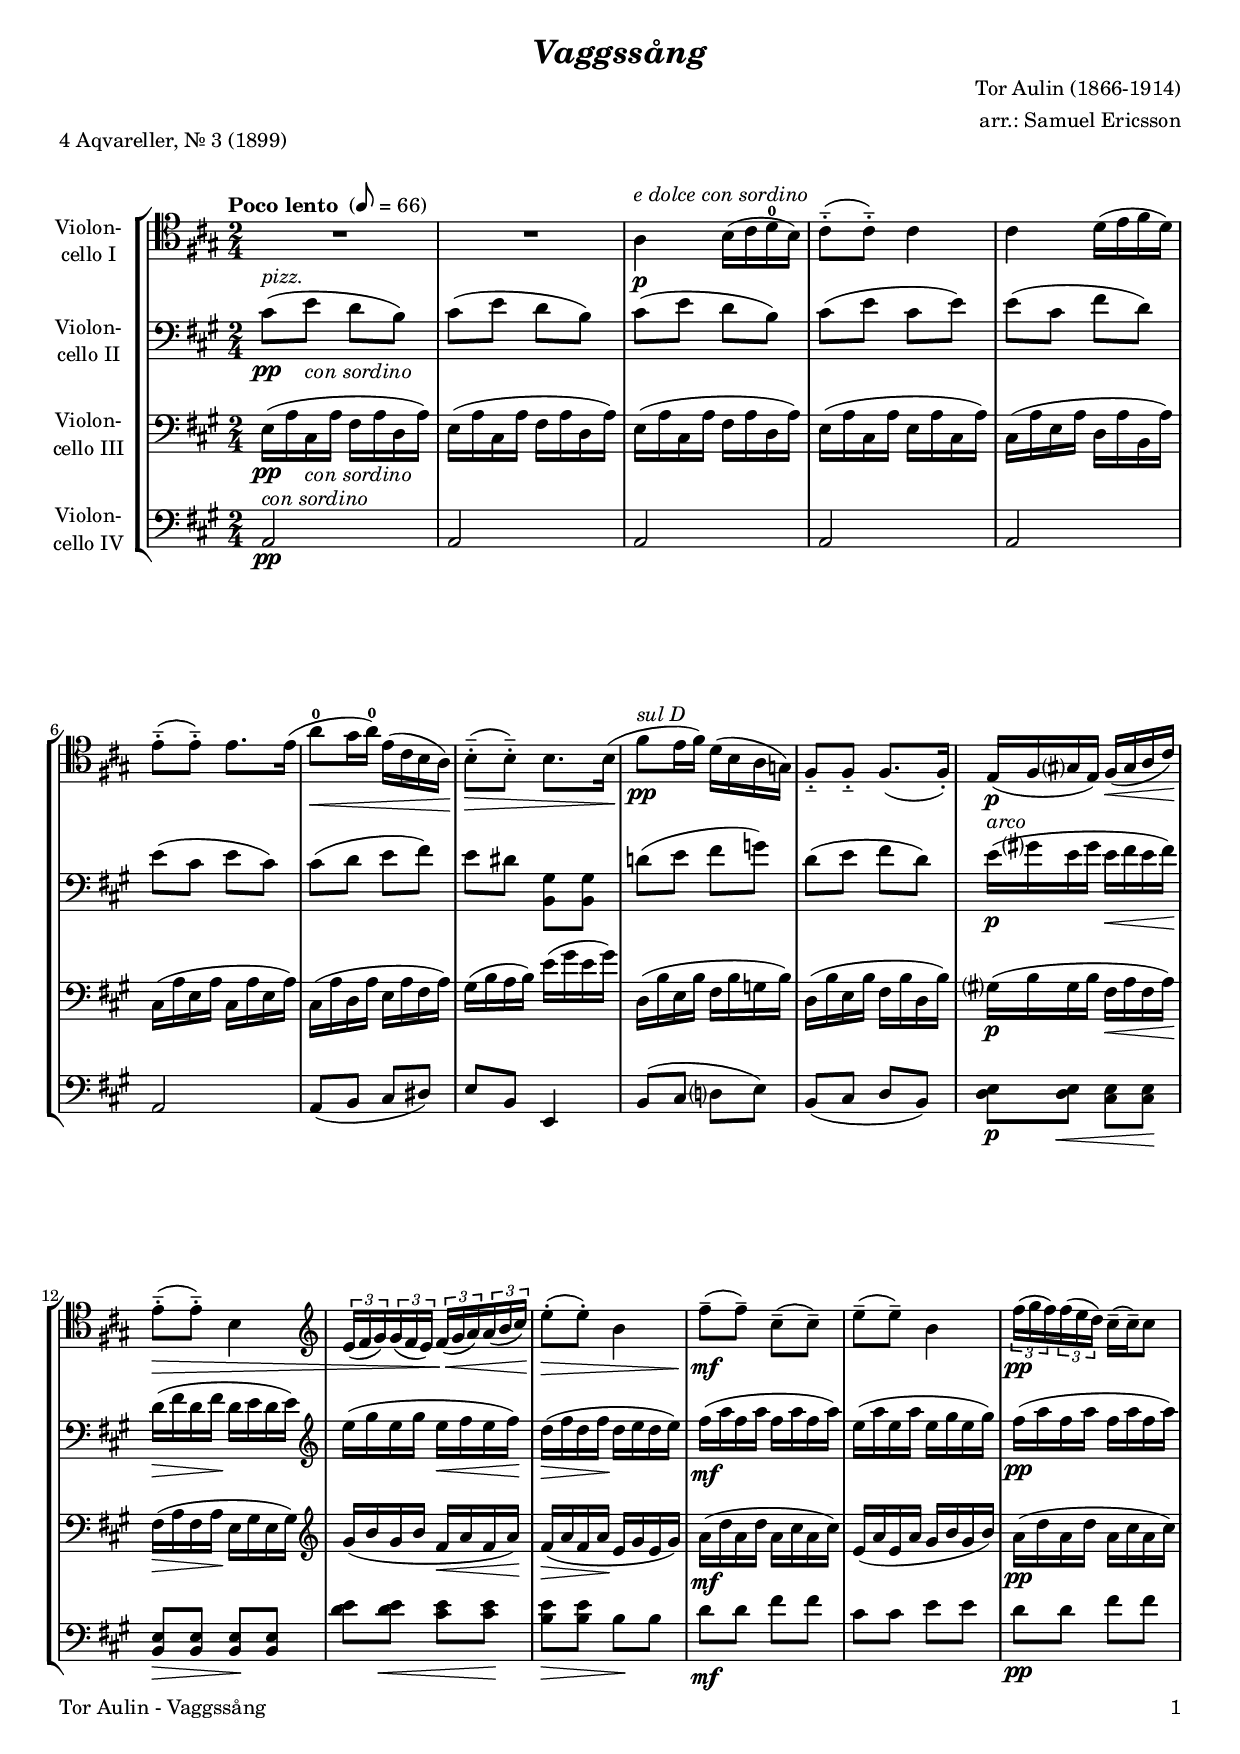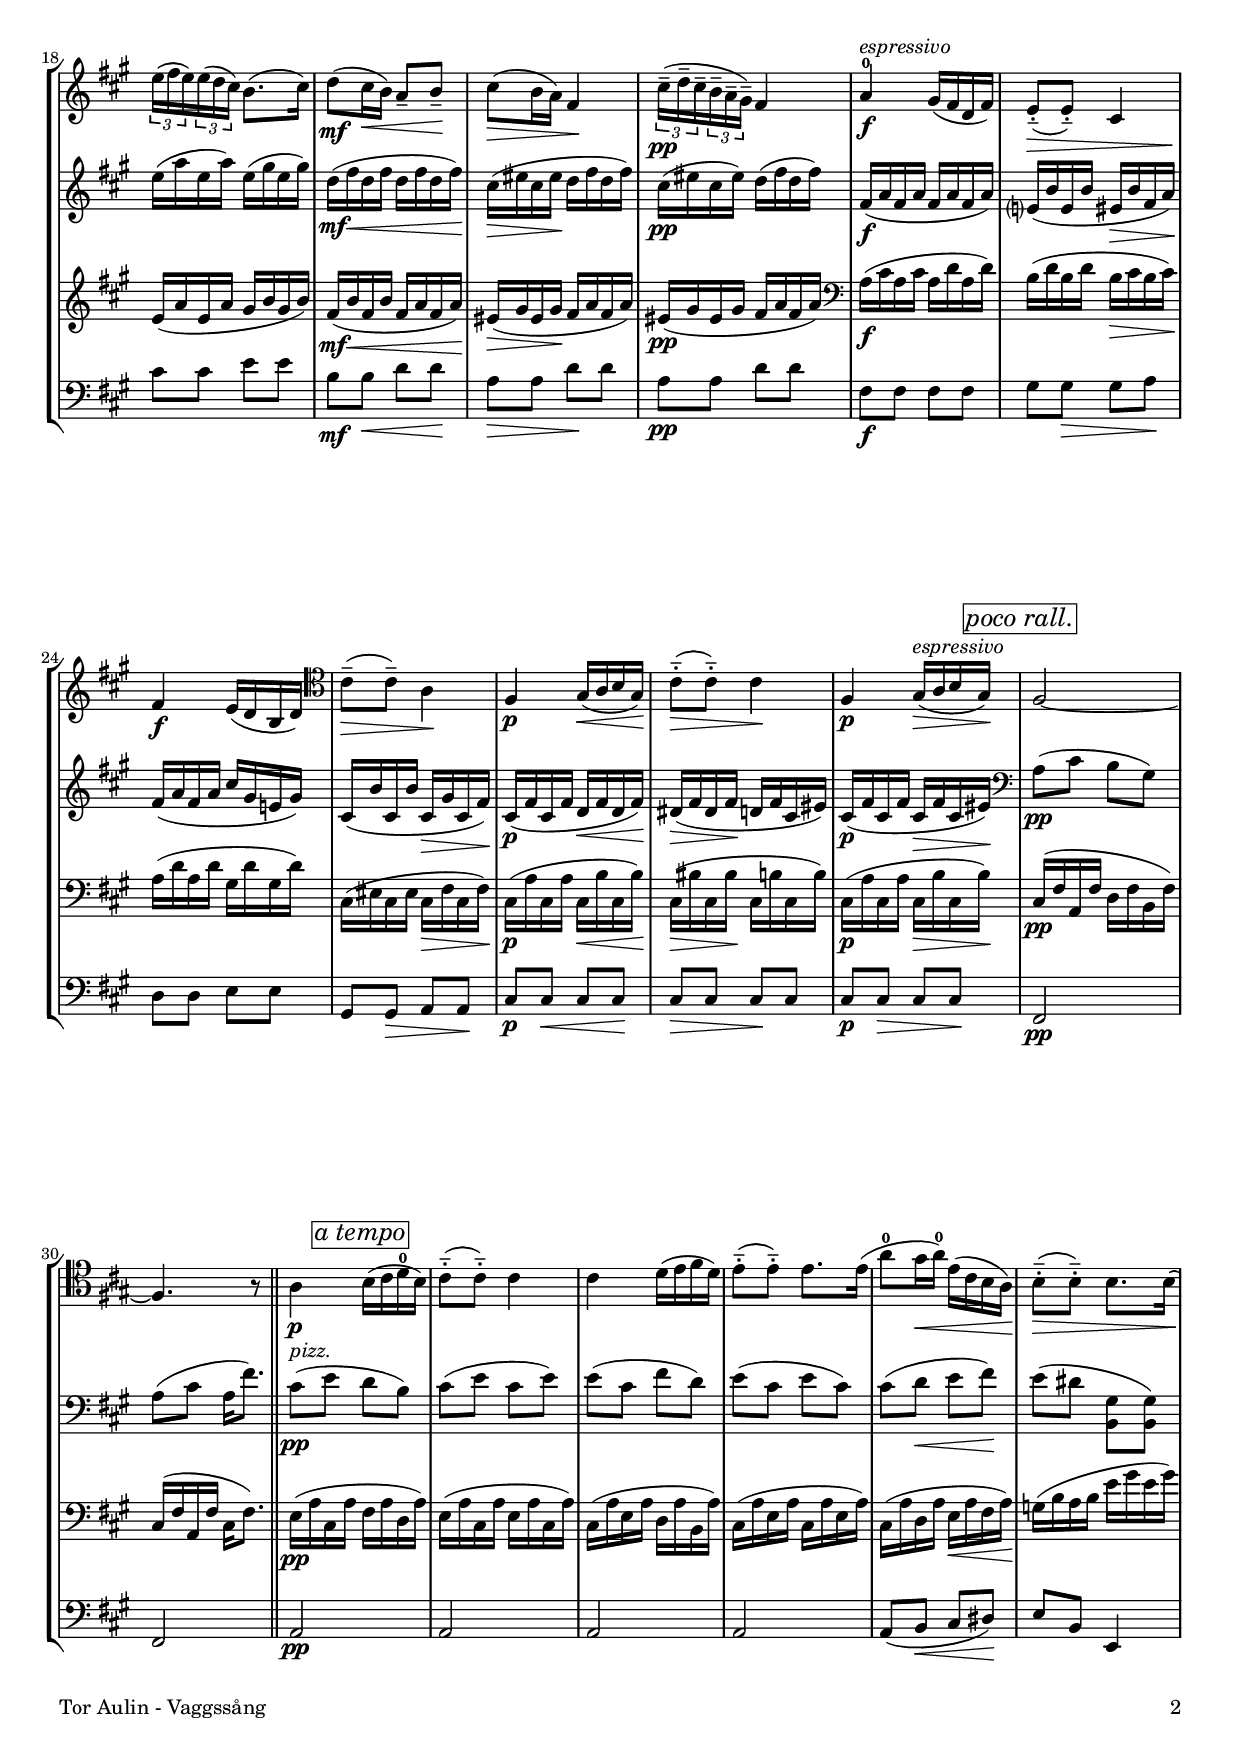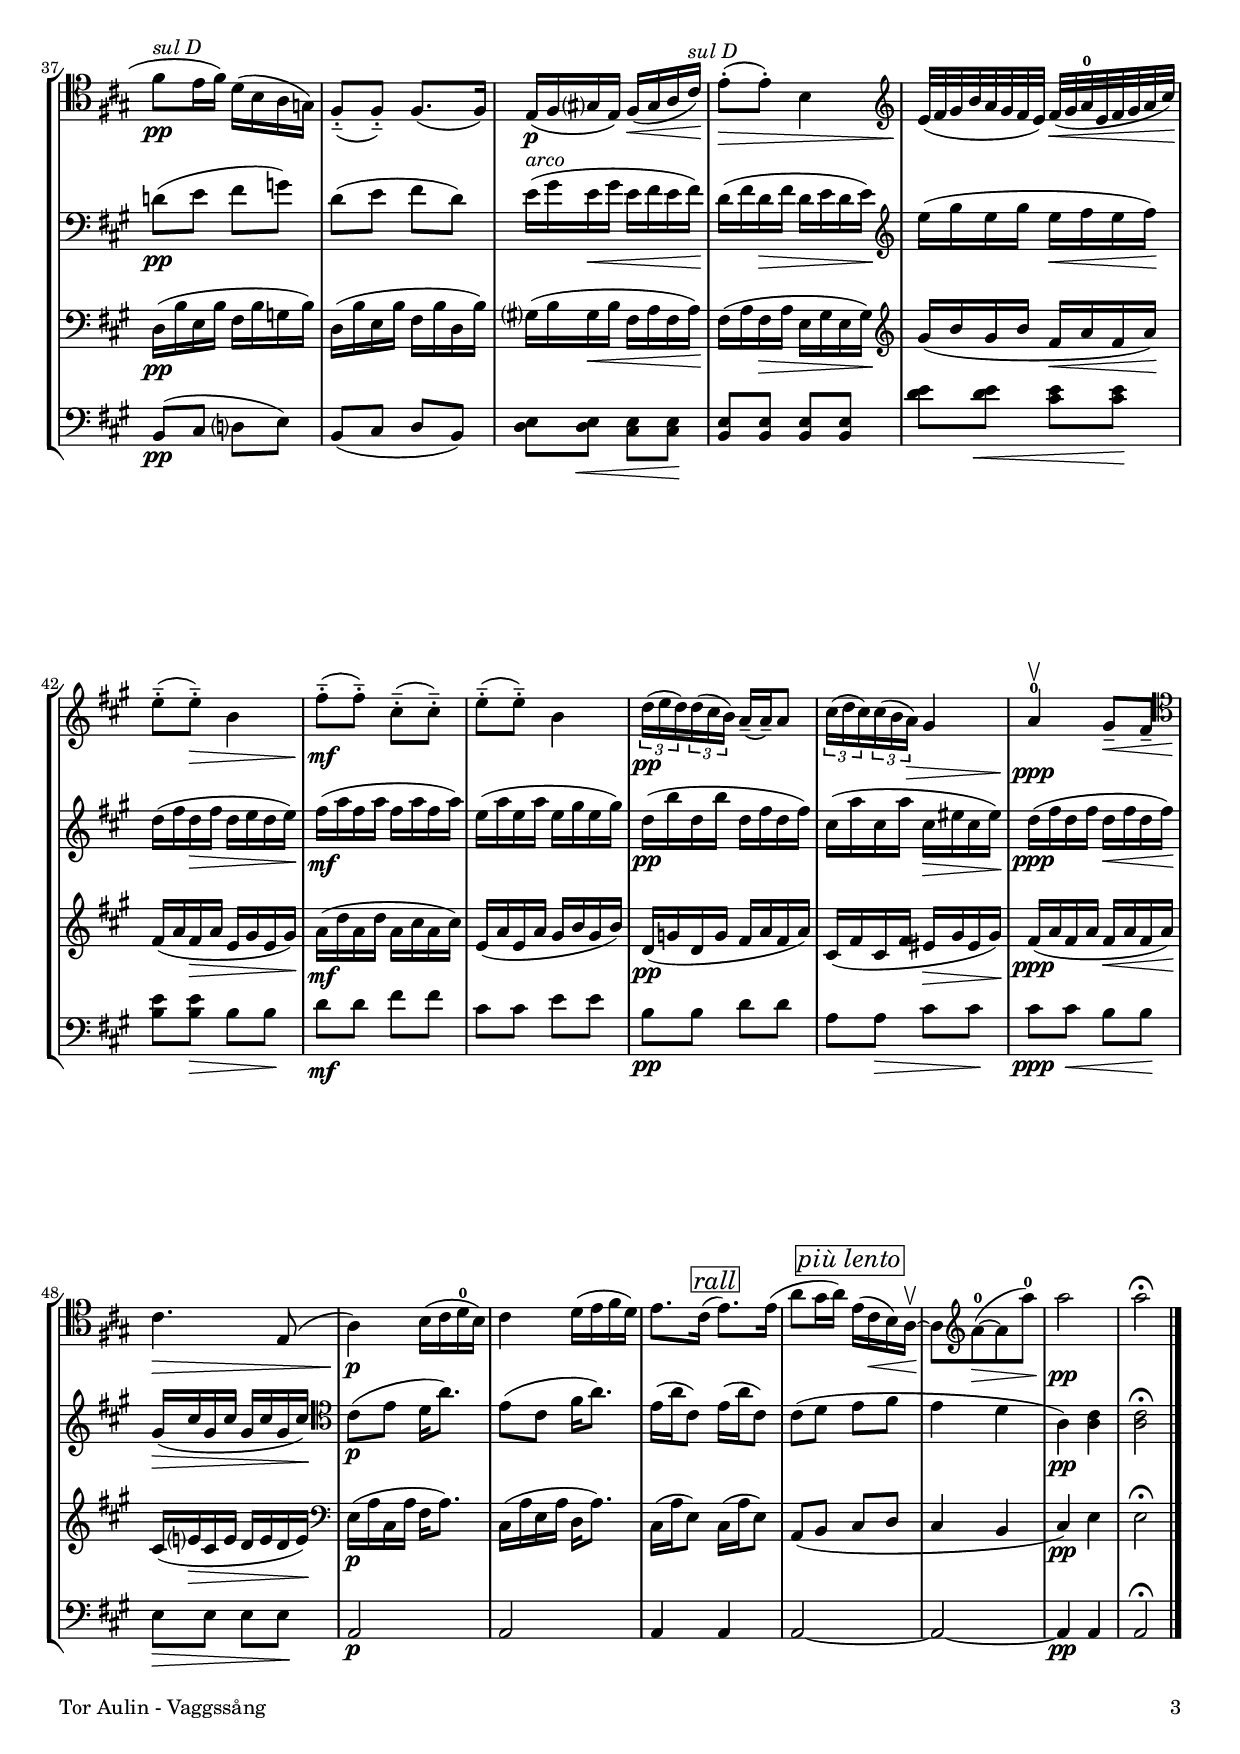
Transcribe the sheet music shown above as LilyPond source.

\version "2.20.2"
\include "deutsch.ly"

#(set-global-staff-size 17.75)

\header {
  title     = \markup \bold \italic "Vaggssång"
  composer  = "Tor Aulin (1866-1914)"
  arranger  = "arr.: Samuel Ericsson"
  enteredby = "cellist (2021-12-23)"
  piece     = "4 Aqvareller, Nr. 3 (1899)"
}

voiceconsts = {
  \key a \major
  \time 2/4
  \clef "bass"
  \numericTimeSignature
  \compressEmptyMeasures
  % Set default beaming for all staves
%  \set Timing.beamExceptions = #'()
%  \set Timing.baseMoment     = #(ly:make-moment 1 4)
%  \set Timing.beatStructure  = #'(1 1 1)
  \tempo "Poco lento " 8=66
}

micl = "clarinet"
mifl = "flute"
miob = "oboe"
mifh = "french horn"
misx = "tenor sax"
mist = "string ensemble 1"
mivl = "violin"
miba = "cello"
mipz = "pizzicato strings"

arco = \markup \italic "arco"
atem = \mark \markup \box \italic "a tempo"
coso = \markup \italic "con sordino"
edcs = \markup \italic "e dolce con sordino"
espr = \markup \italic "espressivo"
piul = \mark \markup \box \italic "più lento"
pizz = \markup \italic "pizz."
pora = \mark \markup \box \italic "poco rall."
rall = \mark \markup \box \italic "rall"
rit  = \mark \markup \box \italic "rit."
suld = \markup \italic "sul D"

va = \relative c' {
  \voiceconsts
  \clef "tenor"

  R2*2
  a4^\edcs\p h16( cis d-0 h)
  cis8(---. cis)---. cis4
  cis d16( e fis d)
  e8(---. e)---. e8. e16( a8-0\< gis16 a)-0 e( cis h a)\!
  h8(---.\> h)---. h8. h16(\!
  fis'8^\suld\pp e16 fis) d( h a g)
  fis8---. fis---. fis8.( fis16)-.

  e(\p fis gis? e) fis(\< gis a cis)\!
  e8(---.\> e)---. h4 \clef "treble"
  \tuplet 3/2 8 { e16( fis gis) gis( fis e) fis(\< gis a) a( h cis)\! }
  e8(-.\> e)-. h4
  fis'8(--\!\mf fis)-- cis(-- cis)--
  e(-- e)-- h4
  \tuplet 3/2 8 { fis'16(\pp gis fis) fis( e d) } cis(-- cis)-- cis8

  \tuplet 3/2 8 { e16( fis e) e( d cis) } h8.( cis16)
  d8(\mf cis16\< h) a8-- h--\!
  cis(\> h16 a) fis4\!
  \tuplet 3/2 8 { cis'16(--\pp d-- cis-- h-- a-- gis)-- } fis4
  a-0^\espr\f gis16( fis d fis)
  e8(---.\> e)---. cis4
  fis\!\f e16( d h d) \clef "tenor"
  cis8(--\> cis)-- a4\!
  fis\p gis16(\< a h gis)\!

  cis8(---.\> cis)---. cis4\!
  fis,\p gis16(^\espr\> a h gis)\! \pora
  fis2~
  fis4. r8 \bar "||"
  a4\p \atem h16( cis d-0 h)
  cis8(---. cis)---. cis4
  cis d16( e fis d)
  e8(---. e)---. e8. e16(
  a8-0 gis16\< a)-0 e( cis h a)\!
  h8(---.\> h)---. h8. h16(\!

  fis'8^\suld\pp e16 fis) d( h a g)
  fis8(---. fis)---. fis8.( fis16)
  e(\p fis gis? e) fis(\< gis a cis^\suld)\!
  e8(-.\> e)-. h4 \clef "treble"
  e32(\! fis gis h a gis fis e) fis(\< gis a-0 e fis gis a cis)\!
  e8(---. e)---.\> h4
  fis'8(---.\!\mf fis)---. cis(---. cis)---.

  e(---. e)---. h4
  \tuplet 3/2 8 { d16(\pp e d) d( cis h) } a(-- a)-- a8
  \tuplet 3/2 8 { cis16( d cis) cis( h a)\> } gis4
  a-0\upbow\!\ppp gis8--\< fis-- \clef "tenor"
  cis4.\!\> e,8(
  a4)\!\p h16( cis d-0 h)
  cis4 d16( e fis d)
  e8. cis16( \rall e8.) e16(
  
  a8 gis16 a) \piul e( cis\< h) a~\upbow\!
  a8[ \clef "treble" a'(~-0\> a a')]-0
  a2\!\pp
  a\fermata \bar "|."
}

vb = \relative c' {
  \voiceconsts

  cis8(^\pizz\pp e_\coso d h)
  cis( e d h)
  cis( e d h)
  cis( e cis e)
  e( cis fis d)
  e( cis e cis)
  cis( d e fis)
  e dis <h, gis'> <h gis'>

  d'!( e fis g)
  d( e fis d)
  \set Staff.midiInstrument = \miba
  e16(^\arco\p gis? e gis e\< fis e fis)\!
  d(\> fis d fis\! d e d e) \clef "treble"
  e'( gis e gis e\< fis e fis)\!

  d(\> fis d fis\! d e d e)
  fis(\mf a fis a fis a fis a)
  e( a e a e gis e gis)
  fis(\pp a fis a fis a fis a)
  e( a e a) e( gis e gis)
  d(\mf fis\< d fis d fis d fis)\!

  cis(\> eis cis eis\! d fis d fis)
  cis(\pp eis cis eis) d( fis d fis)
  fis,(\f a fis a fis a fis a)
  e?( h' e, h' eis,\> h' fis a)\!
  fis( a fis a cis gis e! gis)
  cis,( h' cis, h' cis,\> gis' cis, fis)\!

  cis(\p fis cis fis d\< fis d fis)\!
  dis(\> fis dis fis\! d fis cis eis)
  cis(\p fis cis fis cis\> fis cis eis)\! \pora \clef "bass"
  a,8(\pp cis h gis)
  a( cis a16 fis'8.) \bar "||"
  \set Staff.midiInstrument = \mipz
  cis8(^\pizz\pp e \atem d h)
  cis( e cis e)

  e( cis fis d)
  e( cis e cis)
  cis( d\< e fis)\!
  e( dis <h, gis'> <h gis'>)
  d'!(\pp e fis g)
  d( e fis d)
  \set Staff.midiInstrument = \miba
  e16(^\arco gis e\< gis e fis e fis)\!

  d( fis d\> fis d e d e)\! \clef "treble"
  e'( gis e gis e\< fis e fis)\!
  d( fis d\> fis d e d e)\!
  fis(\mf a fis a fis a fis a)
  e( a e a e gis e gis)

  d(\pp h' d, h' d, fis d fis)
  cis( a' cis, a' cis,\> eis cis eis)\!
  d(\ppp fis d fis d\< fis d fis)\!
  gis,(\> cis gis cis gis cis gis cis)\! \clef "tenor"
  cis,8(\p e d16 a'8.)
  e8( cis fis16 a8.)
  e16( a cis,8) \rall e16( a cis,8)

  cis( d \piul e fis
  e4 d
  a)\pp <a cis>
  <a cis>2\fermata \bar "|."
}

vc = \relative c {
  \voiceconsts

  e16(\pp a cis,_\coso a' fis a d, a')
  e( a cis, a' fis a d, a')
  e( a cis, a' fis a d, a')
  e( a cis, a' e a cis, a')
  cis,( a' e a d, a' h, a')
  cis,( a' e a cis, a' e a)

  cis,( a' d, a' e a fis a)
  gis( h a h) e( gis e gis)
  d,( h' e, h' fis h g h)
  d,( h' e, h' fis h d, h')
  gis?(\p h gis h fis\< a fis a)\!

  fis(\> a fis a\! e gis e gis) \clef "treble"
  gis'( h gis h fis\< a fis a)\!
  fis(\> a fis a\! e gis e gis)
  a(\mf d a d a cis a cis)
  e,( a e a gis h gis h)
  a(\pp d a d a cis a cis)

  e,( a e a gis h gis h)
  fis(\mf h\< fis h fis a fis a)\!
  eis(\> gis eis gis\! fis a fis a)
  eis(\pp gis eis gis fis a fis a) \clef "bass"
  a,(\f cis a cis a d a d)

  h( d h d h\> cis h cis)\!
  a( d a d gis, d' gis, d')
  cis,( eis cis eis cis\> fis cis fis)\!
  cis(\p a' cis, a' cis,\< h' cis, h')\!
  cis,(\> his' cis, his'\! cis, h' cis, h')

  cis,(\p a' cis, a' cis,\> h' cis, h')\! \pora
  cis,(\pp fis a, fis' d fis h, fis')
  cis( fis a, fis' cis fis8.) \bar "||"
  e16(\pp a cis, a' \atem fis a d, a')
  e( a cis, a' e a cis, a')
  cis,( a' e a d, a' h, a')

  cis,( a' e a cis, a' e a)
  cis,( a' d, a' e\< a fis a)\!
  g( h a h e gis e gis)
  d,(\pp h' e, h' fis h g h)
  d,( h' e, h' fis h d, h')
  gis?( h gis\< h fis a fis a)\!

  fis( a fis\> a e gis e gis)\! \clef "treble"
  gis'( h gis h fis\< a fis a)\!
  fis( a fis\> a e gis e gis)\!
  a(\mf d a d a cis a cis)
  e,( a e a gis h gis h)
  d,(\pp g d g fis a fis a)

  cis,( fis cis fis eis\> gis eis gis)\!
  fis(\ppp a fis a fis\< a fis a)\!
  cis,( e?\> cis e d e d e)\! \clef "bass"
  e,(\p a cis, a' fis a8.)
  cis,16( a' e a d, a'8.)
  cis,16( a' e8) \rall cis16( a' e8)

  a,( h \piul cis d
  cis4 h
  cis)\pp e
  e2\fermata \bar "|."
}

vd = \relative c {
  \voiceconsts

  a2^\coso\pp
  a
  a
  a
  a
  a
  a8( h cis dis)
  e h e,4
  h'8( cis d? e)
  h( cis d h)
  <d e>\p <d e>\< <cis e> <cis e>\!
  <h e>\> <h e> <h e>\! <h e>

  <d' e> <d e>\< <cis e> <cis e>\!
  <h e>\> <h e> h\! h
  d\mf d fis fis
  cis cis e e
  d\pp d fis fis
  cis cis e e
  h\mf h\< d d\!
  a\> a d\! d

  a\pp a d d
  fis,\f fis fis fis
  gis gis\> gis a\!
  d, d e e
  gis, gis\> a a\!
  cis\p cis\< cis cis\!
  cis\> cis cis\! cis
  cis\p cis\> cis cis\! \pora
  fis,2\pp
  fis \bar "||"
  a\pp
  a
  a


  a
  a8( h\< cis dis)\!
  e h e,4
  h'8(\pp cis d? e)
  h( cis d h)
  <d e> <d e>\< <cis e> <cis e>\!
  <h e> <h e>\! <h e> <h e>\!
  <d' e> <d e>\< <cis e> <cis e>\!
  <h e> <h e>\> h h\!
  d\mf d fis fis

  cis cis e e
  h\pp h d d
  a a\> cis cis\!
  cis\ppp cis\< h h\!
  e,\> e e e\!
  a,2\p
  a
  a4 \rall a
  a2~
  a~
  a4\pp a
  a2\fermata \bar "|."
}


music = \new StaffGroup <<
      \new Staff {
	\set Staff.midiInstrument = \miba
	\set Staff.instrumentName = \markup \center-column { "Violon-" "cello I" }
	\transpose a a { \va }
      }

      \new Staff {
	\set Staff.midiInstrument = \mipz
	\set Staff.instrumentName = \markup \center-column { "Violon-" "cello II" }
	\transpose a a { \vb }
      }

      \new Staff {
	\set Staff.midiInstrument = \miba
	\set Staff.instrumentName = \markup \center-column { "Violon-" "cello III" }
	\transpose a a { \vc }
      }

      \new Staff {
	\set Staff.midiInstrument = \miba
	\set Staff.instrumentName = \markup \center-column { "Violon-" "cello IV" }
	\transpose a a { \vd }
      }
>>

\book {
   \paper {
    print-page-number = ##t
    print-first-page-number = ##t
    ragged-last-bottom = ##f
    oddHeaderMarkup = \markup \null
    evenHeaderMarkup = \markup \null
    oddFooterMarkup = \markup {
      \fill-line {
        \on-the-fly #print-page-number-check-first
        "Tor Aulin - Vaggssång" \fromproperty #'page:page-number-string
      }
    }
    evenFooterMarkup = \oddFooterMarkup
  } \score {
    \music
    \layout {}
  }

  \score {
    \unfoldRepeats \music

    \midi {
      \context {
        \Score
      }
    }
  }
}